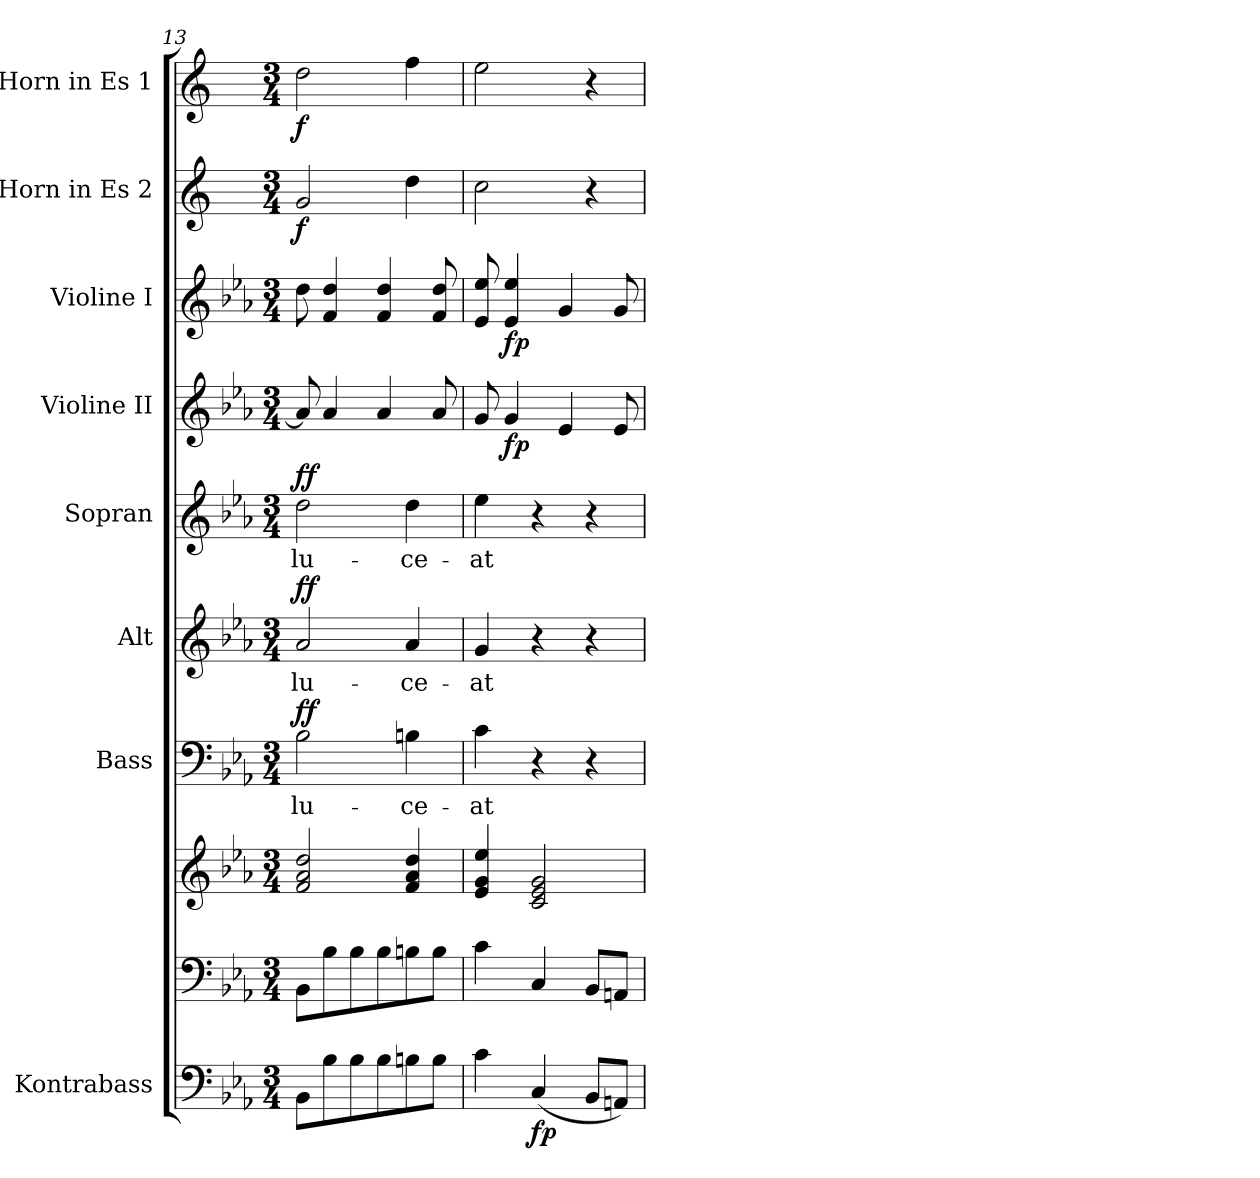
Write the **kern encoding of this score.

**kern	**dynam	**kern	**kern	**kern	**text	**dynam	**kern	**text	**dynam	**kern	**text	**dynam	**kern	**dynam	**kern	**dynam	**kern	**dynam	**kern	**dynam
*part9	*part9	*part8	*part8	*part7	*part7	*part7	*part6	*part6	*part6	*part5	*part5	*part5	*part4	*part4	*part3	*part3	*part2	*part2	*part1	*part1
*staff10	*staff10	*staff9	*staff8	*staff7	*staff7	*staff7	*staff6	*staff6	*staff6	*staff5	*staff5	*staff5	*staff4	*staff4	*staff3	*staff3	*staff2	*staff2	*staff1	*staff1
*I"Kontrabass	*	*	*	*I"Bass	*	*	*I"Alt	*	*	*I"Sopran	*	*	*I"Violine II	*	*I"Violine I	*	*I"Horn in Es 2	*	*I"Horn in Es 1	*
*I'Kb.	*	*	*	*I'B.	*	*	*I'A.	*	*	*I'S.	*	*	*I'Vl. II	*	*I'Vl. I	*	*	*	*	*
*clefF4	*	*clefF4	*clefG2	*clefF4	*	*	*clefG2	*	*	*clefG2	*	*	*clefG2	*	*clefG2	*	*clefG2	*	*clefG2	*
*ITrd7c12	*	*	*	*	*	*	*	*	*	*	*	*	*	*	*	*	*ITrd5c9	*	*ITrd5c9	*
*k[b-e-a-]	*	*k[b-e-a-]	*k[b-e-a-]	*k[b-e-a-]	*	*	*k[b-e-a-]	*	*	*k[b-e-a-]	*	*	*k[b-e-a-]	*	*k[b-e-a-]	*	*k[b-e-a-]	*	*k[b-e-a-]	*
*E-:	*	*E-:	*E-:	*E-:	*	*	*E-:	*	*	*E-:	*	*	*E-:	*	*E-:	*	*E-:	*	*E-:	*
*M3/4	*	*M3/4	*M3/4	*M3/4	*	*	*M3/4	*	*	*M3/4	*	*	*M3/4	*	*M3/4	*	*M3/4	*	*M3/4	*
=13	=13	=13	=13	=13	=13	=13	=13	=13	=13	=13	=13	=13	=13	=13	=13	=13	=13	=13	=13	=13
!	!	!	!	!	!LO:LY:b	!LO:DY:a	!	!LO:LY:b	!LO:DY:a	!	!LO:LY:b	!LO:DY:a	!	!	!	!	!	!LO:DY:b	!	!LO:DY:b
8BBB-\L	.	8BB-\L	2f/ 2a-/ 2dd/	2B-\	lu-	ff	2a-/	lu-	ff	2dd\	lu-	ff	8a-/]	.	8dd\	.	2B-/	f	2f\	f
8BB-\	.	8B-\	.	.	.	.	.	.	.	.	.	.	4a-/	.	4f/ 4dd/	.	.	.	.	.
8BB-\	.	8B-\	.	.	.	.	.	.	.	.	.	.	.	.	.	.	.	.	.	.
8BB-\	.	8B-\	.	.	.	.	.	.	.	.	.	.	4a-/	.	4f/ 4dd/	.	.	.	.	.
!	!	!	!	!	!LO:LY:b	!	!	!LO:LY:b	!	!	!LO:LY:b	!	!	!	!	!	!	!	!	!
8BBn\	.	8Bn\	4f/ 4a-/ 4dd/	4Bn\	-ce-	.	4a-/	-ce-	.	4dd\	-ce-	.	.	.	.	.	4f\	.	4a-\	.
8BB\J	.	8B\J	.	.	.	.	.	.	.	.	.	.	8a-/	.	8f/ 8dd/	.	.	.	.	.
=14	=14	=14	=14	=14	=14	=14	=14	=14	=14	=14	=14	=14	=14	=14	=14	=14	=14	=14	=14	=14
!	!	!	!	!	!LO:LY:b	!	!	!LO:LY:b	!	!	!LO:LY:b	!	!	!	!	!	!	!	!	!
4C\	.	4c\	4e-/ 4g/ 4ee-/	4c\	-at	.	4g/	-at	.	4ee-\	-at	.	8g/	.	8e-/ 8ee-/	.	2e-\	.	2g\	.
!	!	!	!	!	!	!	!	!	!	!	!	!	!	!LO:DY:b	!	!LO:DY:b	!	!	!	!
.	.	.	.	.	.	.	.	.	.	.	.	.	4g/	fp	4e-/ 4ee-/	fp	.	.	.	.
!	!LO:DY:b	!	!	!	!	!	!	!	!	!	!	!	!	!	!	!	!	!	!	!
(<4CC/	fp	4C/	2c/ 2e-/ 2g/	4r	.	.	4r	.	.	4r	.	.	.	.	.	.	.	.	.	.
.	.	.	.	.	.	.	.	.	.	.	.	.	4e-/	.	4g/	.	.	.	.	.
8BBB-/L	.	8BB-/L	.	4r	.	.	4r	.	.	4r	.	.	.	.	.	.	4r	.	4r	.
8AAAn/J)	.	8AAn/J	.	.	.	.	.	.	.	.	.	.	8e-/	.	8g/	.	.	.	.	.
=	=	=	=	=	=	=	=	=	=	=	=	=	=	=	=	=	=	=	=	=
*-	*-	*-	*-	*-	*-	*-	*-	*-	*-	*-	*-	*-	*-	*-	*-	*-	*-	*-	*-	*-
